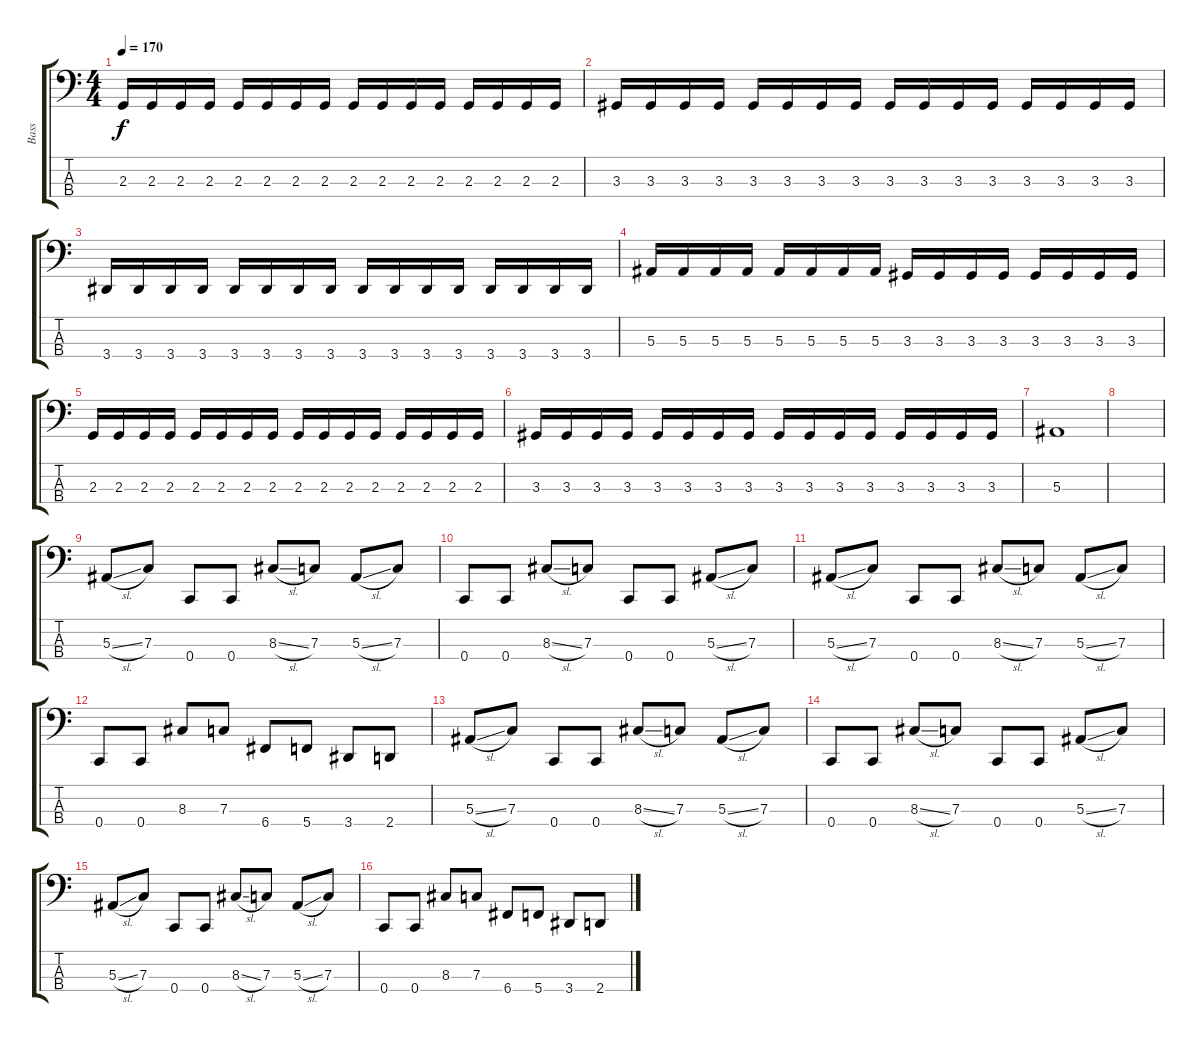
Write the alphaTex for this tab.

\track ("Bass" "Bass") {instrument electricbassfinger}
\staff {score tabs}
\tuning (Eb2 Bb1 F1 C1) {hide}
\ts (4 4)
\tempo 170
\clef f4
\ks c
2.3.16{dy f} 2.3.16 2.3.16 2.3.16 2.3.16 2.3.16 2.3.16 2.3.16 2.3.16 2.3.16 2.3.16 2.3.16 2.3.16 2.3.16 2.3.16 2.3.16 |
3.3.16 3.3.16 3.3.16 3.3.16 3.3.16 3.3.16 3.3.16 3.3.16 3.3.16 3.3.16 3.3.16 3.3.16 3.3.16 3.3.16 3.3.16 3.3.16 |
3.4.16 3.4.16 3.4.16 3.4.16 3.4.16 3.4.16 3.4.16 3.4.16 3.4.16 3.4.16 3.4.16 3.4.16 3.4.16 3.4.16 3.4.16 3.4.16 |
5.3.16 5.3.16 5.3.16 5.3.16 5.3.16 5.3.16 5.3.16 5.3.16 3.3.16 3.3.16 3.3.16 3.3.16 3.3.16 3.3.16 3.3.16 3.3.16 |
2.3.16 2.3.16 2.3.16 2.3.16 2.3.16 2.3.16 2.3.16 2.3.16 2.3.16 2.3.16 2.3.16 2.3.16 2.3.16 2.3.16 2.3.16 2.3.16 |
3.3.16 3.3.16 3.3.16 3.3.16 3.3.16 3.3.16 3.3.16 3.3.16 3.3.16 3.3.16 3.3.16 3.3.16 3.3.16 3.3.16 3.3.16 3.3.16 |
5.3.1 |
|
5.3{sl}.8 7.3.8 0.4.8 0.4.8 8.3{sl}.8 7.3.8 5.3{sl}.8 7.3.8 |
0.4.8 0.4.8 8.3{sl}.8 7.3.8 0.4.8 0.4.8 5.3{sl}.8 7.3.8 |
5.3{sl}.8 7.3.8 0.4.8 0.4.8 8.3{sl}.8 7.3.8 5.3{sl}.8 7.3.8 |
0.4.8 0.4.8 8.3.8 7.3.8 6.4.8 5.4.8 3.4.8 2.4.8 |
5.3{sl}.8 7.3.8 0.4.8 0.4.8 8.3{sl}.8 7.3.8 5.3{sl}.8 7.3.8 |
0.4.8 0.4.8 8.3{sl}.8 7.3.8 0.4.8 0.4.8 5.3{sl}.8 7.3.8 |
5.3{sl}.8 7.3.8 0.4.8 0.4.8 8.3{sl}.8 7.3.8 5.3{sl}.8 7.3.8 |
0.4.8 0.4.8 8.3.8 7.3.8 6.4.8 5.4.8 3.4.8 2.4.8
